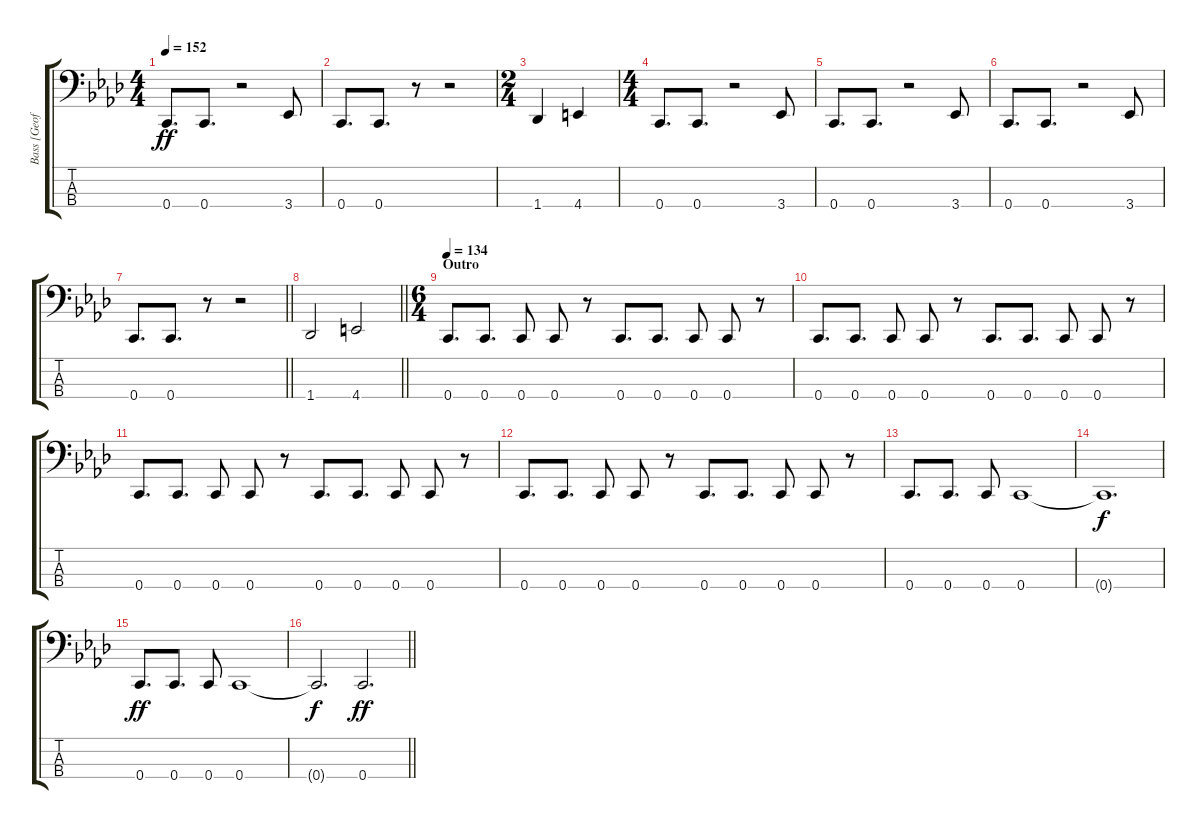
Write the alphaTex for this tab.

\track ("Bass [Geoff Bergman]" "Bass [Geof") {instrument electricbasspick}
\staff {score tabs}
\tuning (F2 C2 G1 C1) {hide}
\ts (4 4)
\tempo 152
\clef f4
\ks fminor
0.4.8{d dy ff} 0.4.8{d} r.2 3.4.8 |
0.4.8{d} 0.4.8{d} r.8 r.2 |
\ts (2 4)
1.4.4 4.4.4 |
\ts (4 4)
0.4.8{d} 0.4.8{d} r.2 3.4.8 |
0.4.8{d} 0.4.8{d} r.2 3.4.8 |
0.4.8{d} 0.4.8{d} r.2 3.4.8 |
\barLineRight lightlight
0.4.8{d} 0.4.8{d} r.8 r.2 |
\section ("" "")
\barLineRight lightlight
1.4.2 4.4.2 |
\ts (6 4)
\section ("" "Outro")
\tempo 134
0.4.8{d} 0.4.8{d} 0.4.8 0.4.8 r.8 0.4.8{d} 0.4.8{d} 0.4.8 0.4.8 r.8 |
0.4.8{d} 0.4.8{d} 0.4.8 0.4.8 r.8 0.4.8{d} 0.4.8{d} 0.4.8 0.4.8 r.8 |
0.4.8{d} 0.4.8{d} 0.4.8 0.4.8 r.8 0.4.8{d} 0.4.8{d} 0.4.8 0.4.8 r.8 |
0.4.8{d} 0.4.8{d} 0.4.8 0.4.8 r.8 0.4.8{d} 0.4.8{d} 0.4.8 0.4.8 r.8 |
0.4.8{d} 0.4.8{d} 0.4.8 0.4.1 |
0.4{t}.1{d dy f} |
0.4.8{d dy ff} 0.4.8{d} 0.4.8 0.4.1 |
\barLineRight lightlight
0.4{t}.2{d dy f} 0.4.2{d dy ff}
